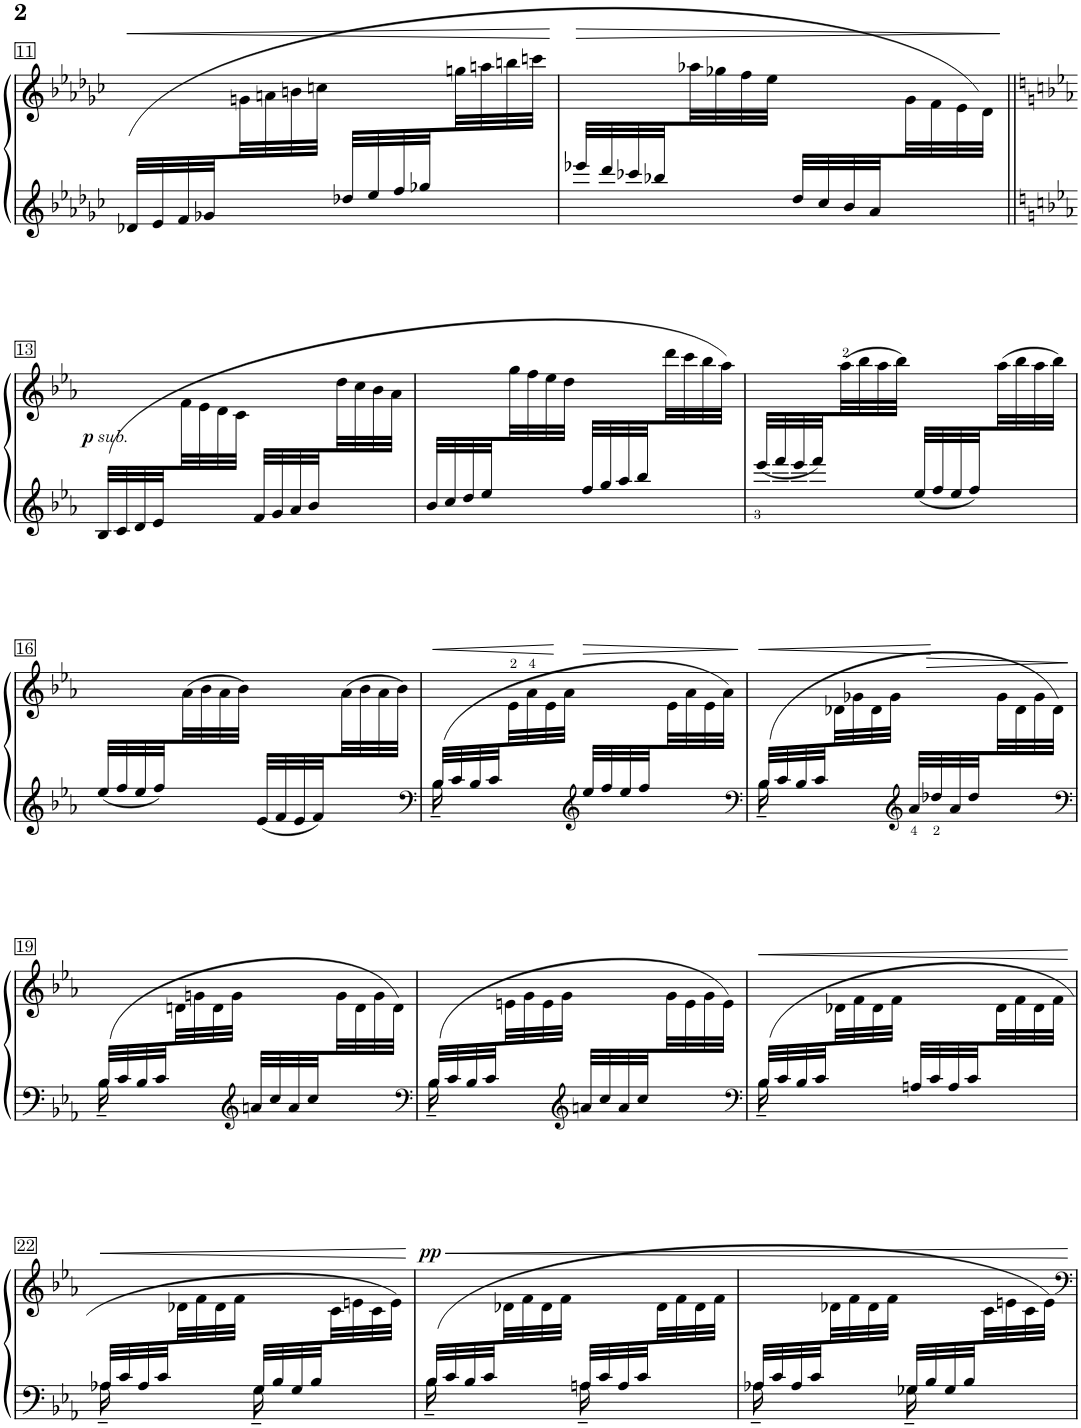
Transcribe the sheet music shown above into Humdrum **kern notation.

**kern	**kern	**dynam
*part1	*part1	*part1
*staff2	*staff1	*staff1/2
*I"VI	*	*
!!LO:PB:g=z
*clefG2	*clefG2	*
*k[b-e-a-d-g-c-]	*k[b-e-a-d-g-c-]	*
*M2/4	*M2/4	*
=11	=11	=11
!	!	!LO:HP:b
*	*^	*
(>32d-X/LLL	2ryy	8ryy	<
32e-/	.	.	.
32f/	.	.	.
32g-X/	.	.	.
8ryy	.	32gn\	.
.	.	32an\	.
.	.	32bn\	.
.	.	32ccn\JJJ	.
32dd-X/LLL	.	8ryy	.
32ee-/	.	.	.
32ff/	.	.	.
32gg-X/	.	.	.
8ryy	.	32ggn\	.
.	.	32aan\	.
.	.	32bbn\	.
.	.	32cccn\JJJ	.
*	*v	*v	*
.	.	[
=12	=12	=12
!	!	!LO:HP:b
*	*^	*
32eee-X/LLL	2ryy	8ryy	>
32ddd-/	.	.	.
32ccc-X/	.	.	.
32bb-X/	.	.	.
8ryy	.	32aa-X\	.
.	.	32gg-X\	.
.	.	32ff\	.
.	.	32ee-\JJJ	.
32dd-/LLL	.	8ryy	.
32cc-/	.	.	.
32b-/	.	.	.
32a-/	.	.	.
8ryy	.	32g-\	.
.	.	32f\	.
.	.	32e-\	.
.	.	32d-\JJJ)	.
*	*v	*v	*
.	.	]
!!LO:LB:g=z
=13||	=13||	=13||
*k[b-e-a-]	*k[b-e-a-]	*
*	*^	*
!	!	!	!LO:DY:a=2
!	!	!	!LO:DY:n=1:a=2
(32B-/LLL	2ryy	8ryy	p other-dynamics
32c/	.	.	.
32d/	.	.	.
32e-/	.	.	.
8ryy	.	32f\	.
.	.	32e-\	.
.	.	32d\	.
.	.	32c\JJJ	.
32f/LLL	.	8ryy	.
32g/	.	.	.
32a-/	.	.	.
32b-/	.	.	.
8ryy	.	32dd\	.
.	.	32cc\	.
.	.	32b-\	.
.	.	32a-\JJJ	.
=14	=14	=14	=14
32b-/LLL	2ryy	8ryy	.
32cc/	.	.	.
32dd/	.	.	.
32ee-/	.	.	.
8ryy	.	32gg\	.
.	.	32ff\	.
.	.	32ee-\	.
.	.	32dd\JJJ	.
32ff/LLL	.	8ryy	.
32gg/	.	.	.
32aa-/	.	.	.
32bb-/	.	.	.
8ryy	.	32ddd\	.
.	.	32ccc\	.
.	.	32bb-\	.
.	.	32aa-\JJJ)	.
=15	=15	=15	=15
32eee->/LLL	2ryy	8ryy	.
32fff/	.	.	.
32eee-/	.	.	.
32fff/	.	.	.
8ryy	.	(32aa->\	.
.	.	32bb-\	.
.	.	32aa-\	.
.	.	32bb-\JJJ)	.
32ee-/LLL	.	8ryy	.
32ff/	.	.	.
32ee-/	.	.	.
32ff/	.	.	.
8ryy	.	(32aa-\	.
.	.	32bb-\	.
.	.	32aa-\	.
.	.	32bb-\JJJ)	.
!!LO:LB:g=z	!!
=16	=16	=16	=16
32ee-/LLL	2ryy	8ryy	.
32ff/	.	.	.
32ee-/	.	.	.
32ff/	.	.	.
8ryy	.	(32a-\	.
.	.	32b-\	.
.	.	32a-\	.
.	.	32b-\JJJ)	.
32e-/LLL	.	8ryy	.
32f/	.	.	.
32e-/	.	.	.
32f/	.	.	.
8ryy	.	(32a-\	.
.	.	32b-\	.
.	.	32a-\	.
.	.	32b-\JJJ)	.
=17	=17	=17	=17
*clefF4	*	*	*
*^	*	*	*
!	!	!	!	!LO:HP:b
(32B-/LLL	16B-~\	4ryy	8ryy	<
32c/	.	.	.	.
32B-/	8ryy	.	.	.
32c/	.	.	.	.
8ryy	.	.	32e->\	.
.	.	.	32a->\	.
.	4ryy	.	32e-\	.
.	.	.	32a-\JJJ	.
*clefG2	*	*	*	*
!	!	!	!	!LO:HP:n=1:b
32ee-/LLL	.	4ryy	8ryy	[ >
32ff/	.	.	.	.
32ee-/	.	.	.	.
32ff/	.	.	.	.
8ryy	.	.	32e-\	.
.	.	.	32a-\	.
.	16ryy	.	32e-\	.
.	.	.	32a-\JJJ)	.
*v	*v	*	*	*
*	*v	*v	*
.	.	]
=18	=18	=18
*clefF4	*	*
*^	*	*
!	!	!	!LO:HP:b
*	*	*^	*
(32B-/LLL	16B-~\	4ryy	8ryy	<
32c/	.	.	.	.
32B-/	8ryy	.	.	.
32c/	.	.	.	.
8ryy	.	.	32d-X\	.
.	.	.	32g-X\	.
.	4ryy	.	32d-\	.
.	.	.	32g-\JJJ	.
*clefG2	*	*	*	*
!	!	!	!	!LO:HP:b
32a-/LLL	.	4ryy	8ryy	>
32dd-X/	.	.	.	.
32a-/	.	.	.	.
32dd-/	.	.	.	.
8ryy	.	.	32g-\	.
.	.	.	32d-\	.
.	16ryy	.	32g-\	.
.	.	.	32d-\JJJ)	.
*v	*v	*	*	*
*	*v	*v	*
.	.	[ ]
!!LO:LB:g=z
=19	=19	=19
*clefF4	*	*
*^	*^	*
(32B-/LLL	16B-~\	2ryy	8ryy	.
32c/	.	.	.	.
32B-/	8ryy	.	.	.
32c/	.	.	.	.
8ryy	.	.	32dn\	.
.	.	.	32gn\	.
.	4ryy	.	32d\	.
.	.	.	32g\JJJ	.
*clefG2	*	*	*	*
32an/LLL	.	.	8ryy	.
32cc/	.	.	.	.
32a/	.	.	.	.
32cc/	.	.	.	.
8ryy	.	.	32g\	.
.	.	.	32d\	.
.	16ryy	.	32g\	.
.	.	.	32d\JJJ)	.
=20	=20	=20	=20	=20
*clefF4	*	*	*	*
(32B-/LLL	16B-~\	2ryy	8ryy	.
32c/	.	.	.	.
32B-/	8ryy	.	.	.
32c/	.	.	.	.
8ryy	.	.	32en\	.
.	.	.	32g\	.
.	4ryy	.	32e\	.
.	.	.	32g\JJJ	.
*clefG2	*	*	*	*
32an/LLL	.	.	8ryy	.
32cc/	.	.	.	.
32a/	.	.	.	.
32cc/	.	.	.	.
8ryy	.	.	32g\	.
.	.	.	32e\	.
.	16ryy	.	32g\	.
.	.	.	32e\JJJ)	.
=21	=21	=21	=21	=21
*clefF4	*	*	*	*
!	!	!	!	!LO:HP:b
(32B-/LLL	16B-~\	2ryy	8ryy	<
32c/	.	.	.	.
32B-/	8ryy	.	.	.
32c/	.	.	.	.
8ryy	.	.	32d-X\	.
.	.	.	32f\	.
.	4ryy	.	32d-\	.
.	.	.	32f\JJJ	.
32An/LLL	.	.	8ryy	.
32c/	.	.	.	.
32A/	.	.	.	.
32c/	.	.	.	.
8ryy	.	.	32d-\	.
.	.	.	32f\	.
.	16ryy	.	32d-\	.
.	.	.	32f\JJJ	.
*v	*v	*	*	*
*	*v	*v	*
.	.	[
!!LO:LB:g=z
=22	=22	=22
*^	*	*
!	!	!	!LO:HP:b
*	*	*^	*
32A-X/LLL	16A-X~\	2ryy	8ryy	<
32c/	.	.	.	.
32A-/	8.ryy	.	.	.
32c/	.	.	.	.
8ryy	.	.	32d-X\	.
.	.	.	32f\	.
.	.	.	32d-\	.
.	.	.	32f\JJJ	.
32Gn/LLL	16Gn~\	.	8ryy	.
32B-/	.	.	.	.
32G/	8ryy	.	.	.
32B-/	.	.	.	.
8ryy	.	.	32c\	.
.	.	.	32en\	.
.	16ryy	.	32c\	.
.	.	.	32e\JJJ)	.
*v	*v	*	*	*
*	*v	*v	*
.	.	[
=23	=23	=23
*^	*	*
!	!	!	!LO:HP:b
*	*	*^	*
!	!	!	!	!LO:DY:n=1:a
(32B-/LLL	16B-~\	2ryy	8ryy	< pp
32c/	.	.	.	.
32B-/	8.ryy	.	.	.
32c/	.	.	.	.
8ryy	.	.	32d-X\	.
.	.	.	32f\	.
.	.	.	32d-\	.
.	.	.	32f\JJJ	.
32An/LLL	16An~\	.	8ryy	.
32c/	.	.	.	.
32A/	8ryy	.	.	.
32c/	.	.	.	.
8ryy	.	.	32d-\	.
.	.	.	32f\	.
.	16ryy	.	32d-\	.
.	.	.	32f\JJJ	.
=24	=24	=24	=24	=24
32A-X/LLL	16A-X~\	2ryy	8ryy	.
32c/	.	.	.	.
32A-/	8.ryy	.	.	.
32c/	.	.	.	.
8ryy	.	.	32d-X\	.
.	.	.	32f\	.
.	.	.	32d-\	.
.	.	.	32f\JJJ	.
32G-X/LLL	16G-~\	.	8ryy	.
32B-/	.	.	.	.
32G-/	8ryy	.	.	.
32B-/	.	.	.	.
8ryy	.	.	32c\	.
.	.	.	32en\	.
.	16ryy	.	32c\	.
.	.	.	32e\JJJ)	.
*v	*v	*	*	*
*	*v	*v	*
.	.	[
=	=	=
*-	*-	*-
